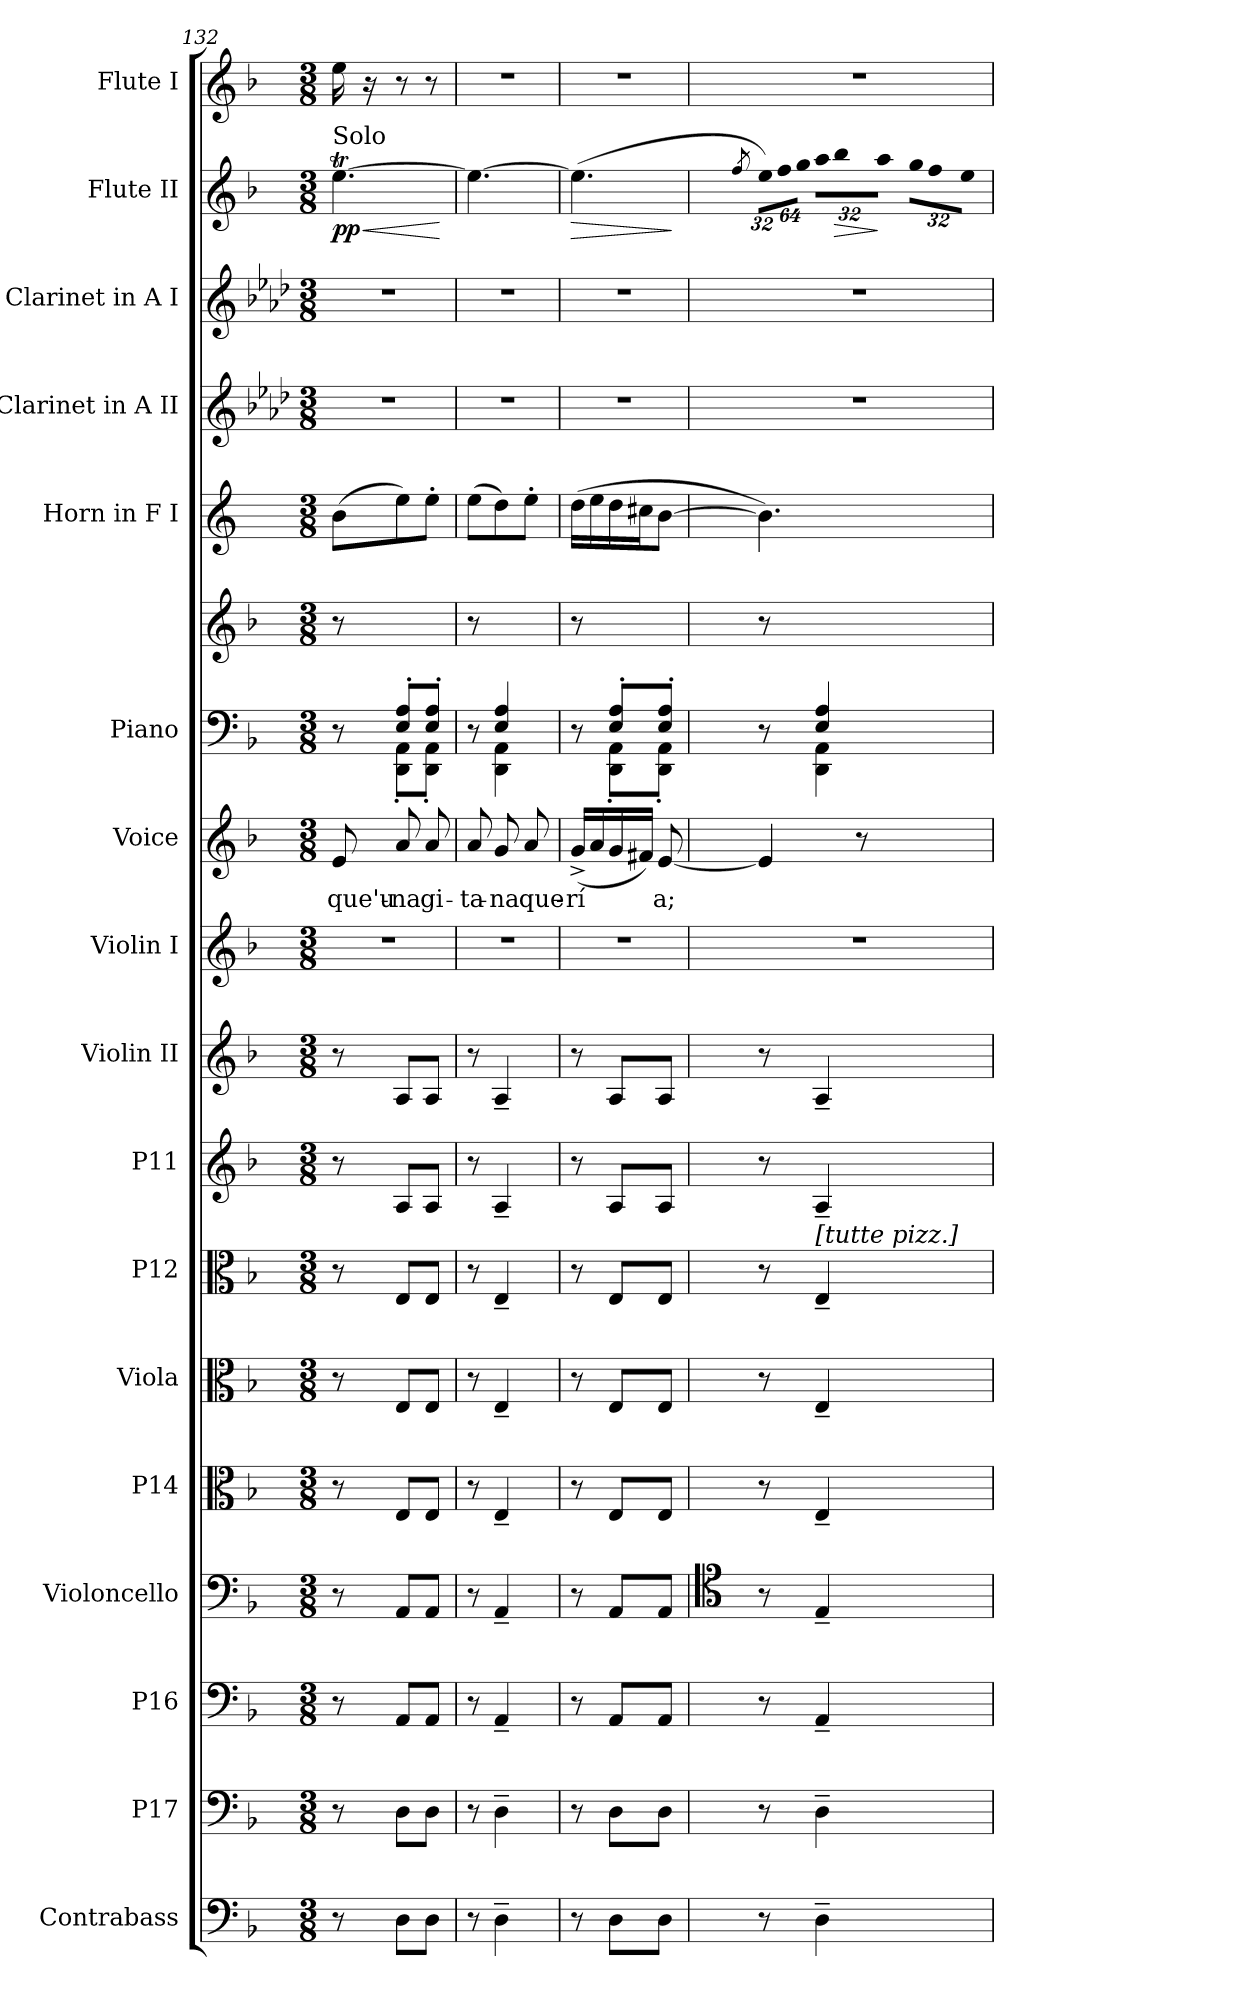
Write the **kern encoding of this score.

**kern	**kern	**kern	**kern	**kern	**kern	**kern	**kern	**kern	**kern	**kern	**text	**kern	**kern	**kern	**kern	**kern	**kern	**dynam	**kern
*part17	*part16	*part15	*part14	*part13	*part12	*part11	*part10	*part9	*part8	*part7	*part7	*part6	*part6	*part5	*part4	*part3	*part2	*part2	*part1
*staff18	*staff17	*staff16	*staff15	*staff14	*staff13	*staff12	*staff11	*staff10	*staff9	*staff8	*staff8	*staff7	*staff6	*staff5	*staff4	*staff3	*staff2	*staff2	*staff1
*I"Contrabass	*I"P17	*I"P16	*I"Violoncello	*I"P14	*I"Viola	*I"P12	*I"P11	*I"Violin II	*I"Violin I	*I"Voice	*	*I"Piano	*	*I"Horn in F I	*I"Clarinet in A II	*I"Clarinet in A I	*I"Flute II	*	*I"Flute I
*I'Cb.	*	*	*I'Vc.	*	*	*	*	*I'Vln. II	*I'Vln. I	*I'V.	*	*I'Pno.	*	*I'Hn. 1	*	*	*I'Fl. 2	*	*I'Fl. 1
*clefF4	*clefF4	*clefF4	*clefF4	*clefC3	*clefC3	*clefC3	*clefG2	*clefG2	*clefG2	*clefG2	*	*clefF4	*clefG2	*clefG2	*clefG2	*clefG2	*clefG2	*	*clefG2
*ITrd7c12	*ITrd7c12	*	*	*	*	*	*	*	*	*	*	*	*	*ITrd4c7	*ITrd2c3	*ITrd2c3	*	*	*
*k[b-]	*k[b-]	*k[b-]	*k[b-]	*k[b-]	*k[b-]	*k[b-]	*k[b-]	*k[b-]	*k[b-]	*k[b-]	*	*k[b-]	*k[b-]	*k[b-]	*k[b-]	*k[b-]	*k[b-]	*	*k[b-]
*F:	*F:	*F:	*F:	*F:	*F:	*F:	*F:	*F:	*F:	*F:	*	*F:	*F:	*F:	*F:	*F:	*F:	*	*F:
*M3/8	*M3/8	*M3/8	*M3/8	*M3/8	*M3/8	*M3/8	*M3/8	*M3/8	*M3/8	*M3/8	*	*M3/8	*M3/8	*M3/8	*M3/8	*M3/8	*M3/8	*	*M3/8
=132	=132	=132	=132	=132	=132	=132	=132	=132	=132	=132	=132	=132	=132	=132	=132	=132	=132	=132	=132
!	!	!	!	!	!	!	!	!	!LO:N:vis=1	!	!	!	!	!	!	!	!	!	!
!	!	!	!	!	!	!	!	!	!	!	!	!	!	!	!	!	!LO:TX:a:t=Solo	!	!
!	!	!	!	!	!	!	!	!	!	!	!LO:LY:b:color=#000000	!	!	!	!LO:N:vis=1	!LO:N:vis=1	!	!LO:HP:b	!
*	*	*	*	*	*	*	*	*	*	*	*	*^	*	*	*	*	*	*	*
8r	8r	8r	8r	8r	8r	8r	8r	8r	4.r	8ei/	que'u-	8r	8ryy	8r	(8ei\L	4.r	4.r	[>4.eeti\	< pp	16eei\
.	.	.	.	.	.	.	.	.	.	.	.	.	.	.	.	.	.	.	.	16r
!	!	!	!	!	!	!	!	!	!	!	!LO:LY:b:color=#000000	!	!	!	!	!	!	!	!	!
8DDi\L	8DDi\L	8AAi/L	8AAi/L	8Ei/L	8Ei/L	8Ei/L	8Ai/L	8Ai/L	.	8ai/	-na	8Ei/' 8Ai'L	8DDi\' 8AAi'L	4ryy	8ai\)	.	.	.	.	8r
!	!	!	!	!	!	!	!	!	!	!	!LO:LY:b:color=#000000	!	!	!	!	!	!	!	!	!
8DDi\J	8DDi\J	8AAi/J	8AAi/J	8Ei/J	8Ei/J	8Ei/J	8Ai/J	8Ai/J	.	8ai/	gi-	8Ei/' 8Ai'J	8DDi\' 8AAi'J	.	8a'i\J	.	.	.	.	8r
*	*	*	*	*	*	*	*	*	*	*	*	*v	*v	*	*	*	*	*	*	*
.	.	.	.	.	.	.	.	.	.	.	.	.	.	.	.	.	.	[	.
=133	=133	=133	=133	=133	=133	=133	=133	=133	=133	=133	=133	=133	=133	=133	=133	=133	=133	=133	=133
!	!	!	!	!	!	!	!	!	!LO:N:vis=1	!	!	!	!	!	!	!	!	!	!
!	!	!	!	!	!	!	!	!	!	!	!LO:LY:b:color=#000000	!	!	!	!LO:N:vis=1	!LO:N:vis=1	!	!	!LO:N:vis=1
*	*	*	*	*	*	*	*	*	*	*	*	*^	*	*	*	*	*	*	*
8r	8r	8r	8r	8r	8r	8r	8r	8r	4.r	8ai/	-ta-	8r	8ryy	8r	(8ai\L	4.r	4.r	4.eei\_>	.	4.r
!	!	!	!	!	!	!	!	!	!	!	!LO:LY:b:color=#000000	!	!	!	!	!	!	!	!	!
4DD~i\	4DD~i\	4AA~i/	4AA~i/	4E~i/	4E~i/	4E~i/	4A~i/	4A~i/	.	8gi/	-na	4Ei/ 4Ai	4DDi\ 4AAi	4ryy	8gi\)	.	.	.	.	.
!	!	!	!	!	!	!	!	!	!	!	!LO:LY:b:color=#000000	!	!	!	!	!	!	!	!	!
.	.	.	.	.	.	.	.	.	.	8ai/	que-	.	.	.	8a'i\J	.	.	.	.	.
=134	=134	=134	=134	=134	=134	=134	=134	=134	=134	=134	=134	=134	=134	=134	=134	=134	=134	=134	=134	=134
!	!	!	!	!	!	!	!	!	!LO:N:vis=1	!	!	!	!	!	!	!	!	!	!	!
!	!	!	!	!	!	!	!	!	!	!	!LO:LY:b:color=#000000	!	!	!	!	!LO:N:vis=1	!LO:N:vis=1	!	!LO:HP:b	!LO:N:vis=1
8r	8r	8r	8r	8r	8r	8r	8r	8r	4.r	(16g^i/LL	-rí	8r	8ryy	8r	(16gi\LL	4.r	4.r	(4.eei\]	>	4.r
.	.	.	.	.	.	.	.	.	.	16ai/	.	.	.	.	16ai\	.	.	.	.	.
8DDi\L	8DDi\L	8AAi/L	8AAi/L	8Ei/L	8Ei/L	8Ei/L	8Ai/L	8Ai/L	.	16gi/	.	8Ei/' 8Ai'L	8DDi\' 8AAi'L	4ryy	16gi\	.	.	.	.	.
.	.	.	.	.	.	.	.	.	.	16f#Xi/JJ)	.	.	.	.	16f#Xi\J	.	.	.	.	.
!	!	!	!	!	!	!	!	!	!	!	!LO:LY:b:color=#000000	!	!	!	!	!	!	!	!	!
8DDi\J	8DDi\J	8AAi/J	8AAi/J	8Ei/J	8Ei/J	8Ei/J	8Ai/J	8Ai/J	.	[<8ei/	a;	8Ei/' 8Ai'J	8DDi\' 8AAi'J	.	[>8ei\J	.	.	.	.	.
*	*	*	*	*	*	*	*	*	*	*	*	*v	*v	*	*	*	*	*	*	*
.	.	.	.	.	.	.	.	.	.	.	.	.	.	.	.	.	.	]	.
!!LO:PB:g=z
=135	=135	=135	=135	=135	=135	=135	=135	=135	=135	=135	=135	=135	=135	=135	=135	=135	=135	=135	=135
*	*	*	*clefC4	*	*	*	*	*	*	*	*	*	*	*	*	*	*	*	*
.	.	.	.	.	.	.	.	.	.	.	.	.	.	.	.	.	8qffi/	.	.
!	!	!	!	!	!	!	!	!	!LO:N:vis=1	!	!	!	!	!	!LO:N:vis=1	!LO:N:vis=1	!	!	!
*	*	*	*	*	*	*	*	*	*	*	*	*^	*	*	*	*	*	*	*
*	*	*	*	*	*	*	*	*	*	*	*	*	*	*	*	*	*	*Xbrackettup	*	*
!	!	!	!	!	!	!	!	!	!	!	!	!	!	!	!	!	!	!LO:N:vis=16	!	!LO:N:vis=1
8r	8r	8r	8r	8r	8r	8r	8r	8r	4.r	4ei/]	.	8r	8ryy	8r	4.ei\])	4.r	4.r	512%21eei\LL)	.	4.r
!	!	!	!	!	!	!	!	!	!	!	!	!	!	!	!	!	!	!LO:N:vis=16	!	!
.	.	.	.	.	.	.	.	.	.	.	.	.	.	.	.	.	.	1024%43ffi\	.	.
!	!	!	!	!	!	!	!	!	!	!	!	!	!	!	!	!	!	!LO:N:vis=16	!	!
.	.	.	.	.	.	.	.	.	.	.	.	.	.	.	.	.	.	1024%43ggi\JJ	.	.
!	!	!	!	!	!	!LO:TX:a:t=[tutte pizz.]	!	!	!	!	!	!	!	!	!	!	!	!	!	!
!	!	!	!	!	!	!	!	!	!	!	!	!	!	!	!	!	!	!LO:N:vis=16	!	!
4DD~i\	4DD~i\	4AA~i/	4E~i/	4E~i/	4E~i/	4E~i/	4A~i/	4A~i/	.	.	.	4Ei/ 4Ai	4DDi\ 4AAi	4ryy	.	.	.	512%21aai\LL	.	.
!	!	!	!	!	!	!	!	!	!	!	!	!	!	!	!	!	!	!LO:N:vis=16	!LO:HP:b	!
.	.	.	.	.	.	.	.	.	.	.	.	.	.	.	.	.	.	1024%43bb-i\	>	.
!	!	!	!	!	!	!	!	!	!	!	!	!	!	!	!	!	!	!LO:N:vis=16	!	!
.	.	.	.	.	.	.	.	.	.	.	.	.	.	.	.	.	.	1024%43aai\JJ	.	.
!	!	!	!	!	!	!	!	!	!	!	!	!	!	!	!	!	!	!LO:N:vis=16	!	!
.	.	.	.	.	.	.	.	.	.	8r	.	.	.	.	.	.	.	512%21ggi\LL	.	.
!	!	!	!	!	!	!	!	!	!	!	!	!	!	!	!	!	!	!LO:N:vis=16	!	!
.	.	.	.	.	.	.	.	.	.	.	.	.	.	.	.	.	.	1024%43ffi\	.	.
!	!	!	!	!	!	!	!	!	!	!	!	!	!	!	!	!	!	!LO:N:vis=16	!	!
.	.	.	.	.	.	.	.	.	.	.	.	.	.	.	.	.	.	1024%43eei\JJ	]	.
*	*	*	*	*	*	*	*	*	*	*	*	*v	*v	*	*	*	*	*	*	*
=	=	=	=	=	=	=	=	=	=	=	=	=	=	=	=	=	=	=	=
*-	*-	*-	*-	*-	*-	*-	*-	*-	*-	*-	*-	*-	*-	*-	*-	*-	*-	*-	*-
